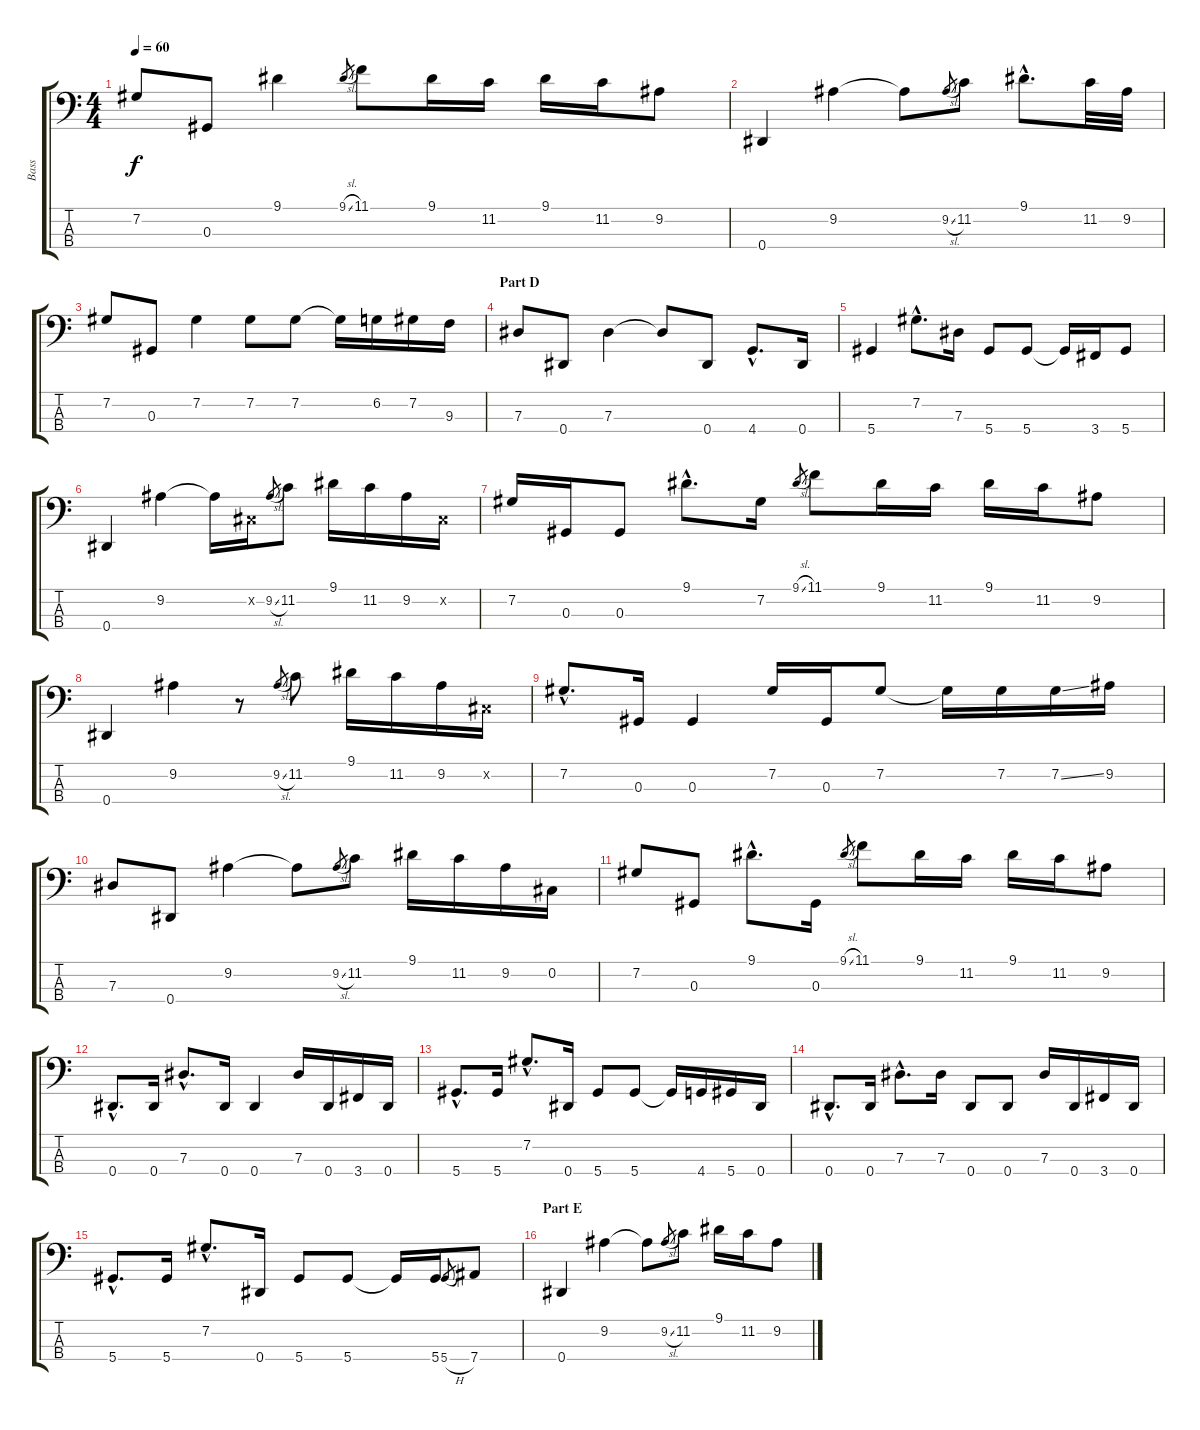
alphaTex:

\track ("Bass" "Bass") {instrument electricbassfinger}
\staff {score tabs}
\tuning (Gb2 Db2 Ab1 Eb1) {hide}
\ts (4 4)
\tempo 60
\clef f4
\ks c
7.2.8{dy f} 0.3.8 9.1.4 9.1{sl}.8{gr} 11.1.8 9.1.16 11.2.16 9.1.16 11.2.16 9.2.8 |
0.4.4 9.2.4 9.2{t}.8 9.2{sl}.8{gr} 11.2.8 9.1{hac}.8{d} 11.2.32 9.2.32 |
7.2.8 0.3.8 7.2.4 7.2.8 7.2.8 7.2{t}.16 6.2.16 7.2.16 9.3.16 |
\section ("" "Part D")
7.3.8 0.4.8 7.3.4 7.3{t}.8 0.4.8 4.4{hac}.8{d} 0.4.16 |
5.4.4 7.2{hac}.8{d} 7.3.16 5.4.8 5.4.8 5.4{t}.16 3.4.16 5.4.8 |
0.4.4 9.2.4 9.2{t}.16 0.2{x}.16 9.2{sl}.8{gr} 11.2.8 9.1.16 11.2.16 9.2.16 0.2{x}.16 |
7.2.16 0.3.16 0.3.8 9.1{hac}.8{d} 7.2.16 9.1{sl}.8{gr} 11.1.8 9.1.16 11.2.16 9.1.16 11.2.16 9.2.8 |
0.4.4 9.2.4 r.8 9.2{sl}.8{gr} 11.2.8 9.1.16 11.2.16 9.2.16 0.2{x}.16 |
7.2{hac}.8{d} 0.3.16 0.3.4 7.2.16 0.3.16 7.2.8 7.2{t}.16 7.2.16 7.2{ss}.16 9.2.16 |
7.3.8 0.4.8 9.2.4 9.2{t}.8 9.2{sl}.8{gr} 11.2.8 9.1.16 11.2.16 9.2.16 0.2.16 |
7.2.8 0.3.8 9.1{hac}.8{d} 0.3.16 9.1{sl}.8{gr} 11.1.8 9.1.16 11.2.16 9.1.16 11.2.16 9.2.8 |
0.4{hac}.8{d} 0.4.16 7.3{hac}.8{d} 0.4.16 0.4.4 7.3.16 0.4.16 3.4.16 0.4.16 |
5.4{hac}.8{d} 5.4.16 7.2{hac}.8{d} 0.4.16 5.4.8 5.4.8 5.4{t}.16 4.4.16 5.4.16 0.4.16 |
0.4{hac}.8{d} 0.4.16 7.3{hac}.8{d} 7.3.16 0.4.8 0.4.8 7.3.16 0.4.16 3.4.16 0.4.16 |
5.4{hac}.8{d} 5.4.16 7.2{hac}.8{d} 0.4.16 5.4.8 5.4.8 5.4{t}.16 5.4.16 5.4{h}.8{gr} 7.4.8 |
\section ("" "Part E")
0.4.4 9.2.4 9.2{t}.8 9.2{sl}.8{gr} 11.2.8 9.1.16 11.2.16 9.2.8
